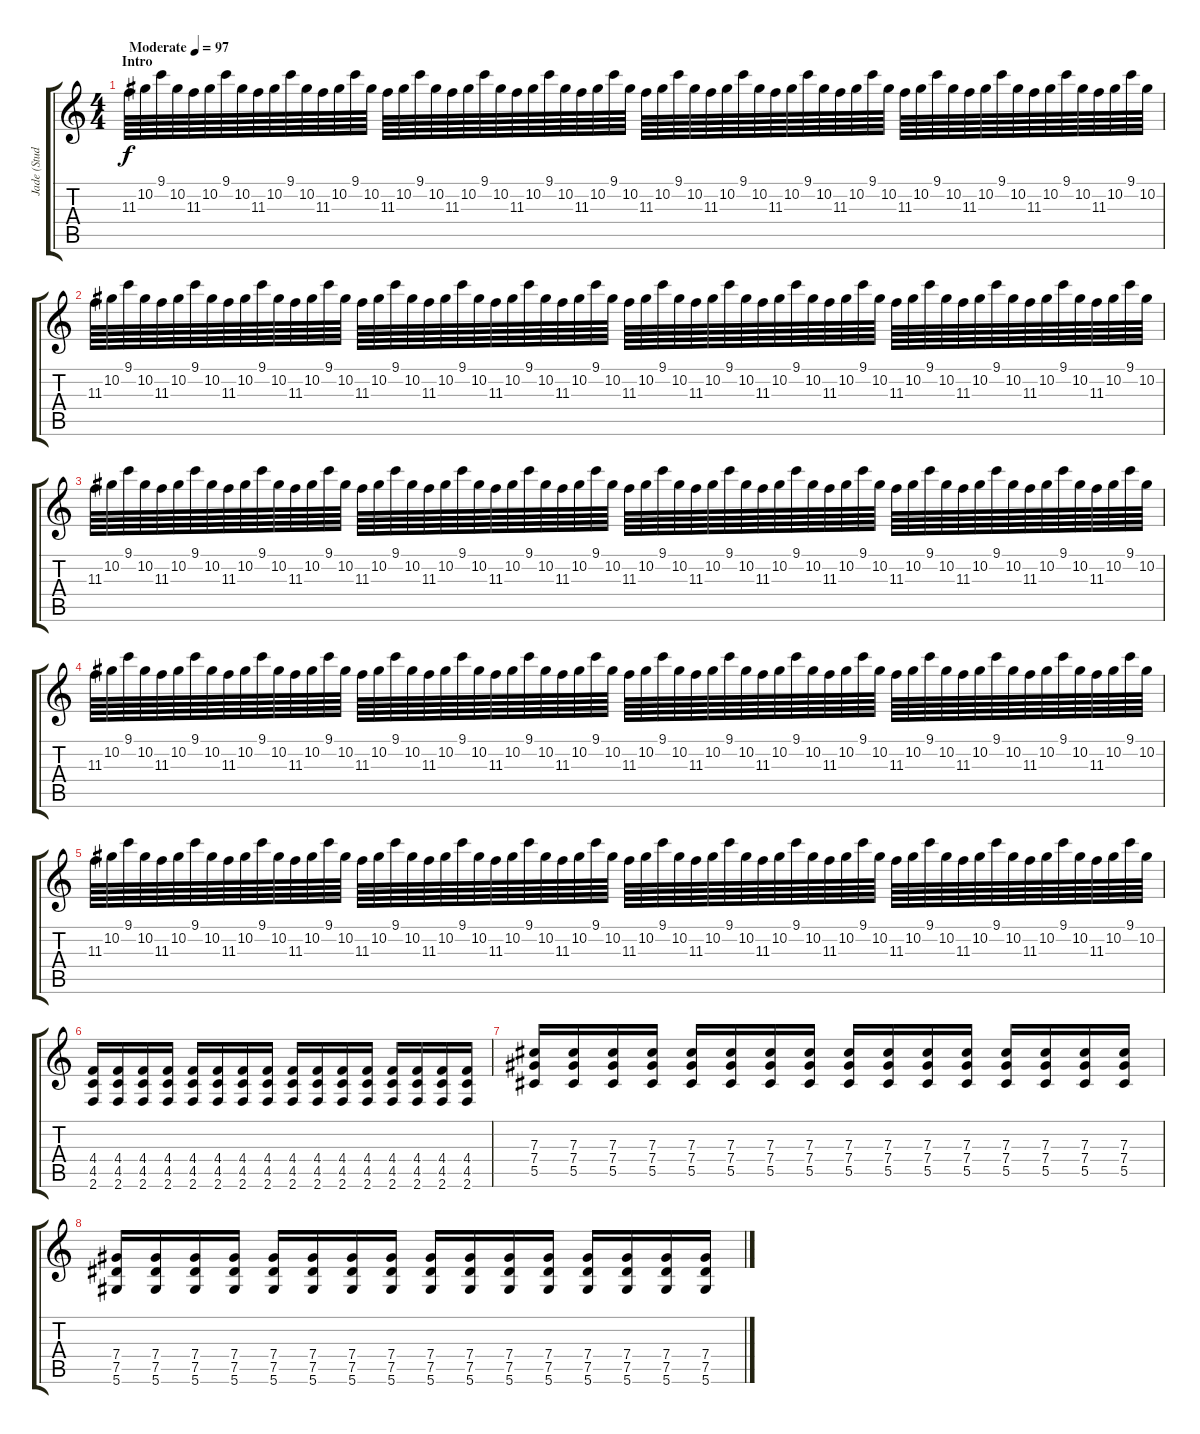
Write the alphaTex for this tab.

\track ("Jade (Studio)" "Jade (Stud") {instrument distortionguitar}
\staff {score tabs}
\tuning (Eb4 Bb3 Gb3 Db3 Ab2 Eb2) {hide}
\ts (4 4)
\section ("" "Intro")
\tempo (97 "Moderate")
\clef g2
\ks c
11.3.64{dy f volume 7 instrument distortionguitar} 10.2.64 9.1.64 10.2.64 11.3.64 10.2.64 9.1.64 10.2.64 11.3.64 10.2.64 9.1.64 10.2.64 11.3.64 10.2.64 9.1.64 10.2.64 11.3.64 10.2.64 9.1.64 10.2.64 11.3.64 10.2.64 9.1.64 10.2.64 11.3.64 10.2.64 9.1.64 10.2.64 11.3.64 10.2.64 9.1.64 10.2.64 11.3.64 10.2.64 9.1.64 10.2.64 11.3.64 10.2.64 9.1.64 10.2.64 11.3.64 10.2.64 9.1.64 10.2.64 11.3.64 10.2.64 9.1.64 10.2.64 11.3.64 10.2.64 9.1.64 10.2.64 11.3.64 10.2.64 9.1.64 10.2.64 11.3.64 10.2.64 9.1.64 10.2.64 11.3.64 10.2.64 9.1.64 10.2.64 |
11.3.64 10.2.64 9.1.64 10.2.64 11.3.64 10.2.64 9.1.64 10.2.64 11.3.64 10.2.64 9.1.64 10.2.64 11.3.64 10.2.64 9.1.64 10.2.64 11.3.64 10.2.64 9.1.64 10.2.64 11.3.64 10.2.64 9.1.64 10.2.64 11.3.64 10.2.64 9.1.64 10.2.64 11.3.64 10.2.64 9.1.64 10.2.64 11.3.64 10.2.64 9.1.64 10.2.64 11.3.64 10.2.64 9.1.64 10.2.64 11.3.64 10.2.64 9.1.64 10.2.64 11.3.64 10.2.64 9.1.64 10.2.64 11.3.64 10.2.64 9.1.64 10.2.64 11.3.64 10.2.64 9.1.64 10.2.64 11.3.64 10.2.64 9.1.64 10.2.64 11.3.64 10.2.64 9.1.64 10.2.64 |
11.3.64 10.2.64 9.1.64 10.2.64 11.3.64 10.2.64 9.1.64 10.2.64 11.3.64 10.2.64 9.1.64 10.2.64 11.3.64 10.2.64 9.1.64 10.2.64 11.3.64 10.2.64 9.1.64 10.2.64 11.3.64 10.2.64 9.1.64 10.2.64 11.3.64 10.2.64 9.1.64 10.2.64 11.3.64 10.2.64 9.1.64 10.2.64 11.3.64 10.2.64 9.1.64 10.2.64 11.3.64 10.2.64 9.1.64 10.2.64 11.3.64 10.2.64 9.1.64 10.2.64 11.3.64 10.2.64 9.1.64 10.2.64 11.3.64 10.2.64 9.1.64 10.2.64 11.3.64 10.2.64 9.1.64 10.2.64 11.3.64 10.2.64 9.1.64 10.2.64 11.3.64 10.2.64 9.1.64 10.2.64 |
11.3.64 10.2.64 9.1.64 10.2.64 11.3.64 10.2.64 9.1.64 10.2.64 11.3.64 10.2.64 9.1.64 10.2.64 11.3.64 10.2.64 9.1.64 10.2.64 11.3.64 10.2.64 9.1.64 10.2.64 11.3.64 10.2.64 9.1.64 10.2.64 11.3.64 10.2.64 9.1.64 10.2.64 11.3.64 10.2.64 9.1.64 10.2.64 11.3.64 10.2.64 9.1.64 10.2.64 11.3.64 10.2.64 9.1.64 10.2.64 11.3.64 10.2.64 9.1.64 10.2.64 11.3.64 10.2.64 9.1.64 10.2.64 11.3.64 10.2.64 9.1.64 10.2.64 11.3.64 10.2.64 9.1.64 10.2.64 11.3.64 10.2.64 9.1.64 10.2.64 11.3.64 10.2.64 9.1.64 10.2.64 |
11.3.64 10.2.64 9.1.64 10.2.64 11.3.64 10.2.64 9.1.64 10.2.64 11.3.64 10.2.64 9.1.64 10.2.64 11.3.64 10.2.64 9.1.64 10.2.64 11.3.64 10.2.64 9.1.64 10.2.64 11.3.64 10.2.64 9.1.64 10.2.64 11.3.64 10.2.64 9.1.64 10.2.64 11.3.64 10.2.64 9.1.64 10.2.64 11.3.64 10.2.64 9.1.64 10.2.64 11.3.64 10.2.64 9.1.64 10.2.64 11.3.64 10.2.64 9.1.64 10.2.64 11.3.64 10.2.64 9.1.64 10.2.64 11.3.64 10.2.64 9.1.64 10.2.64 11.3.64 10.2.64 9.1.64 10.2.64 11.3.64 10.2.64 9.1.64 10.2.64 11.3.64 10.2.64 9.1.64 10.2.64 |
(4.4 4.5 2.6).16{volume 10} (4.4 4.5 2.6).16 (4.4 4.5 2.6).16 (4.4 4.5 2.6).16 (4.4 4.5 2.6).16 (4.4 4.5 2.6).16 (4.4 4.5 2.6).16 (4.4 4.5 2.6).16 (4.4 4.5 2.6).16 (4.4 4.5 2.6).16 (4.4 4.5 2.6).16 (4.4 4.5 2.6).16 (4.4 4.5 2.6).16 (4.4 4.5 2.6).16 (4.4 4.5 2.6).16 (4.4 4.5 2.6).16 |
(7.3 7.4 5.5).16 (7.3 7.4 5.5).16 (7.3 7.4 5.5).16 (7.3 7.4 5.5).16 (7.3 7.4 5.5).16 (7.3 7.4 5.5).16 (7.3 7.4 5.5).16 (7.3 7.4 5.5).16 (7.3 7.4 5.5).16 (7.3 7.4 5.5).16 (7.3 7.4 5.5).16 (7.3 7.4 5.5).16 (7.3 7.4 5.5).16 (7.3 7.4 5.5).16 (7.3 7.4 5.5).16 (7.3 7.4 5.5).16 |
(7.4 7.5 5.6).16 (7.4 7.5 5.6).16 (7.4 7.5 5.6).16 (7.4 7.5 5.6).16 (7.4 7.5 5.6).16 (7.4 7.5 5.6).16 (7.4 7.5 5.6).16 (7.4 7.5 5.6).16 (7.4 7.5 5.6).16 (7.4 7.5 5.6).16 (7.4 7.5 5.6).16 (7.4 7.5 5.6).16 (7.4 7.5 5.6).16 (7.4 7.5 5.6).16 (7.4 7.5 5.6).16 (7.4 7.5 5.6).16
